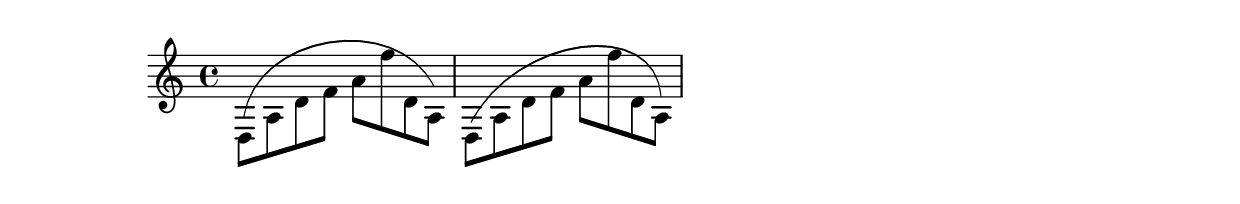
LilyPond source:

%% DO NOT EDIT this file manually; it is automatically
%% generated from LSR http://lsr.dsi.unimi.it
%% Make any changes in LSR itself, or in Documentation/snippets/new/ ,
%% and then run scripts/auxiliar/makelsr.py
%%
%% This file is in the public domain.
\version "2.17.27"

\header {
  lsrtags = "expressive-marks, tweaks-and-overrides"

  texidoc = "
Slurs can be made asymmetric to match an asymmetric pattern of notes
better.

"
  doctitle = "Asymmetric slurs"
} % begin verbatim


slurNotes = { d,8( a' d f a f' d, a) }

\relative c' {
  \stemDown
  \slurUp
  \slurNotes
  \once \override Slur.eccentricity = #3.0
  \slurNotes
}
